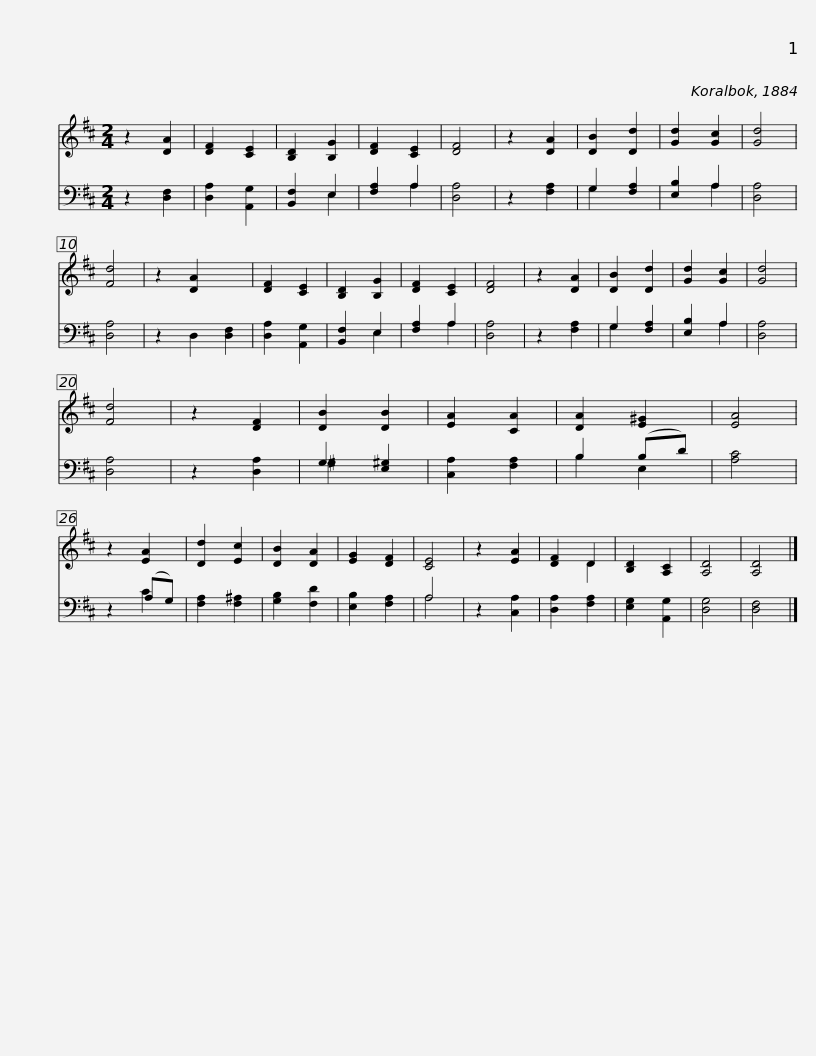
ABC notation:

X:1
%%score ( 1 2 ) ( 3 4 )
L:1/8
M:2/4
I:linebreak $
K:D
V:1 treble
V:2 treble
V:3 bass
V:4 bass
V:1
 z2 [DA]2 | [DF]2 [CE]2 | [B,D]2 [B,G]2 | [DF]2 [CE]2 | [DF]4 | %5
 z2 [DA]2 | [DB]2 [Dd]2 | [Gd]2 [Gc]2 | [Gd]4 | [Fd]4 | %10
 z2 [DA]2 x2 | [DF]2 [CE]2 |$ [B,D]2 [B,G]2 | [DF]2 [CE]2 | [DF]4 | %15
 z2 [DA]2 | [DB]2 [Dd]2 | [Gd]2 [Gc]2 | [Gd]4 | [Fd]4 | %20
 z2 [DF]2 | [DB]2 [DB]2 | [EA]2 [CA]2 | [DA]2 [E^G]2 |$ [EA]4 | %25
 z2 [EA]2 | [Dd]2 [Ec]2 | [DB]2 [DA]2 | [EG]2 [DF]2 | [CE]4 | %30
 z2 [EA]2 | [DF]2 D2 | [B,D]2 [A,C]2 | [A,D]4 | [A,D]4 |] %35
V:2
 x4 | x4 | x4 | x4 | x4 | %5
 x4 | x4 | x4 | x4 | x4 | %10
 x6 | x4 |$ x4 | x4 | x4 | %15
 x4 | x4 | x4 | x4 | x4 | %20
 x4 | x4 | x4 | x4 |$ x4 | %25
 x4 | x4 | x4 | x4 | x4 | %30
 x4 | x2 D2 | x4 | x4 | x4 |] %35
V:3
 z2 [D,F,]2 | [D,A,]2 [A,,G,]2 | [B,,F,]2 E,2 | [F,A,]2 A,2 | [D,A,]4 | %5
 z2 [F,A,]2 | G,2 [F,A,]2 | [E,B,]2 A,2 | [D,A,]4 | [D,A,]4 | %10
 z2 D,2 [D,F,]2 | [D,A,]2 [A,,G,]2 |$ [B,,F,]2 E,2 | [F,A,]2 A,2 | [D,A,]4 | %15
 z2 [F,A,]2 | G,2 [F,A,]2 | [E,B,]2 A,2 | [D,A,]4 | [D,A,]4 | %20
 z2 [D,A,]2 | G,2 [E,^G,]2 | [C,A,]2 [F,A,]2 | B,2 (B,D) |$ [A,C]4 | %25
 z2 (A,G,) | [F,A,]2 [F,^A,]2 | [G,B,]2 [F,D]2 | [E,B,]2 [F,A,]2 | A,4 | %30
 z2 [C,A,]2 | [D,A,]2 [F,A,]2 | [E,G,]2 [A,,G,]2 | [D,G,]4 | [D,F,]4 |] %35
V:4
 x4 | x4 | x2 E,2 | x2 A,2 | x4 | %5
 x4 | G,2 x2 | x2 A,2 | x4 | x4 | %10
 x6 | x4 |$ x2 E,2 | x2 A,2 | x4 | %15
 x4 | G,2 x2 | x2 A,2 | x4 | x4 | %20
 x4 | ^G,2 x2 | x4 | B,2 E,2 |$ x4 | %25
 x2 C2 | x4 | x4 | x4 | A,4 | %30
 x4 | x4 | x4 | x4 | x4 |] %35
